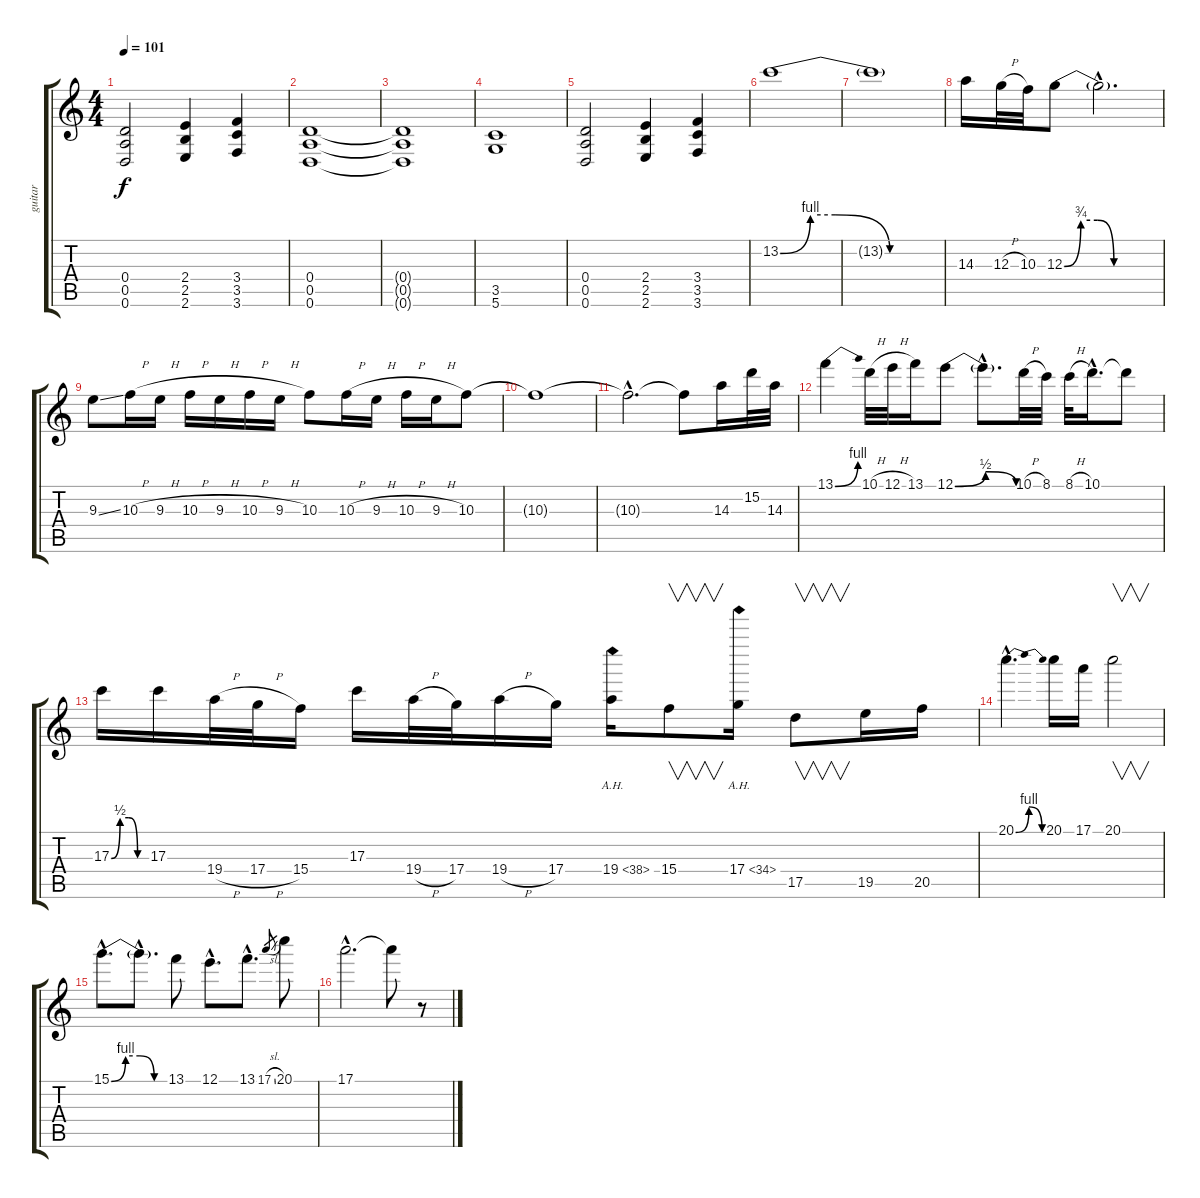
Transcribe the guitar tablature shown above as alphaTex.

\track ("guitar" "guitar") {instrument distortionguitar}
\staff {score tabs}
\tuning (E4 B3 G3 D3 A2 D2) {hide}
\ts (4 4)
\tempo 101
\clef g2
\ks c
(0.4 0.5 0.6).2{dy f} (2.4 2.5 2.6).4 (3.4 3.5 3.6).4 |
(0.4 0.5 0.6).1 |
(0.4{t} 0.5{t} 0.6{t}).1 |
(3.5 5.6).1 |
(0.4 0.5 0.6).2 (2.4 2.5 2.6).4 (3.4 3.5 3.6).4 |
13.2{be (custom 0 0 11 4 20 4 40 0 60 0)}.1{volume 16 balance 8} |
13.2{t}.1 |
14.3.16 12.3{h}.32 10.3.32 12.3{be (custom 0 0 10 3 20 3 30 0 60 0)}.8 12.3{hac t}.2{d} |
9.3{ss}.8 10.3{h}.16 9.3{h}.16 10.3{h}.16 9.3{h}.16 10.3{h}.16 9.3{h}.16 10.3.8 10.3{h}.16 9.3{h}.16 10.3{h}.16 9.3{h}.16 10.3.8 |
10.3{t}.1 |
10.3{hac t}.2{d} 10.3{t}.8 14.3.16 15.2.32 14.3.32 |
13.1{be (bend 0 0 60 4)}.4 10.1{h}.32 12.1{h}.32 13.1.16 12.1{be (bendrelease 0 0 15 2 30 2 60 0)}.8 12.1{hac t}.8{d} 10.1{h}.32 8.1.32 8.1{h}.32 10.1{hac}.16{d} 10.1{t}.8 |
17.3{be (custom 0 0 15 2 30 2 45 0 60 0)}.16 17.3.16 19.4{h}.32 17.4{h}.32 15.4.16 17.3.16 19.4{h}.32 17.4.32 19.4{h}.16 17.4.16 19.4{ah 19}.16 15.4.8{v} 17.4{ah 17}.16 17.5.8{v} 19.5.16 20.5.16 |
20.1{be (bendrelease 0 0 15 4 50 4 60 0) hac}.4{d} 20.1.16 17.1.16 20.1.2{v} |
15.1{be (custom 0 0 15 4 30 4 45 0 60 0) hac}.8{d} 15.1{hac t}.8{d} 13.1.8 12.1{hac}.8{d} 13.1{hac}.8{d} 17.1{sl}.8{gr} 20.1.8 |
17.1{hac}.2{d} 17.1{t}.8 r.8
